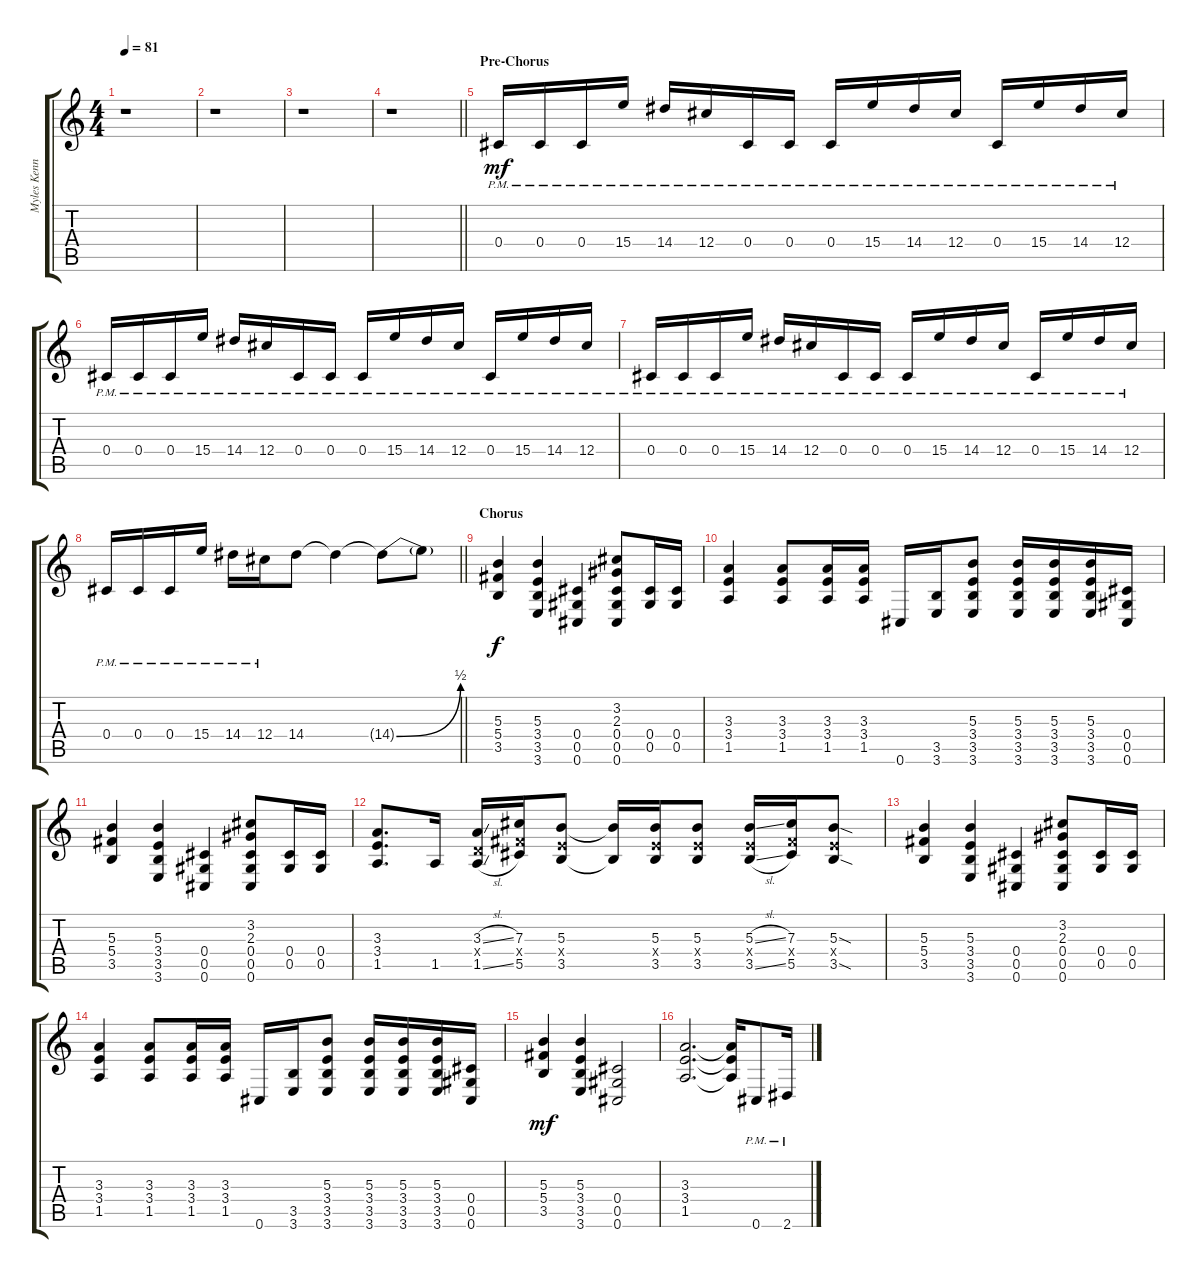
\track ("Myles Kennedy" "Myles Kenn") {instrument electricguitarclean}
\staff {score tabs}
\tuning (Eb4 Bb3 Gb3 Db3 Ab2 Db2) {hide}
\ts (4 4)
\tempo 81
\clef g2
\ks c
r.1{dy mf} |
r.1 |
r.1 |
\barLineRight lightlight
r.1 |
\section ("" "Pre-Chorus")
0.4{pm}.16 0.4{pm}.16 0.4{pm}.16 15.4{pm}.16 14.4{pm}.16 12.4{pm}.16 0.4{pm}.16 0.4{pm}.16 0.4{pm}.16 15.4{pm}.16 14.4{pm}.16 12.4{pm}.16 0.4{pm}.16 15.4{pm}.16 14.4{pm}.16 12.4{pm}.16 |
0.4{pm}.16 0.4{pm}.16 0.4{pm}.16 15.4{pm}.16 14.4{pm}.16 12.4{pm}.16 0.4{pm}.16 0.4{pm}.16 0.4{pm}.16 15.4{pm}.16 14.4{pm}.16 12.4{pm}.16 0.4{pm}.16 15.4{pm}.16 14.4{pm}.16 12.4{pm}.16 |
0.4{pm}.16 0.4{pm}.16 0.4{pm}.16 15.4{pm}.16 14.4{pm}.16 12.4{pm}.16 0.4{pm}.16 0.4{pm}.16 0.4{pm}.16 15.4{pm}.16 14.4{pm}.16 12.4{pm}.16 0.4{pm}.16 15.4{pm}.16 14.4{pm}.16 12.4{pm}.16 |
\barLineRight lightlight
0.4{pm}.16 0.4{pm}.16 0.4{pm}.16 15.4{pm}.16 14.4{pm}.16 12.4{pm}.16 14.4.8 14.4{t}.4 14.4{be (bend 0 0 60 2) t}.8 14.4{t}.8 |
\section ("" "Chorus")
(5.3 5.4 3.5).4{dy f} (5.3 3.4 3.5 3.6).4 (0.4 0.5 0.6).4 (3.2 2.3 0.4 0.5 0.6).8 (0.4 0.5).16 (0.4 0.5).16 |
(3.3 3.4 1.5).4 (3.3 3.4 1.5).8 (3.3 3.4 1.5).16 (3.3 3.4 1.5).16 0.6.16 (3.5 3.6).16 (5.3 3.4 3.5 3.6).8 (5.3 3.4 3.5 3.6).16 (5.3 3.4 3.5 3.6).16 (5.3 3.4 3.5 3.6).16 (0.4 0.5 0.6).16 |
(5.3 5.4 3.5).4 (5.3 3.4 3.5 3.6).4 (0.4 0.5 0.6).4 (3.2 2.3 0.4 0.5 0.6).8 (0.4 0.5).16 (0.4 0.5).16 |
(3.3 3.4 1.5).8{d} 1.5.16 (3.3{sl} 1.4{x} 1.5{sl}).16 (7.3 5.4{x} 5.5).16 (5.3 3.4{x} 3.5).8 (5.3{t} 3.5{t}).16 (5.3 3.4{x} 3.5).16 (5.3 3.4{x} 3.5).8 (5.3{sl} 3.4{x} 3.5{sl}).16 (7.3 5.4{x} 5.5).16 (5.3{sod} 3.4{x} 3.5{sod}).8 |
(5.3 5.4 3.5).4 (5.3 3.4 3.5 3.6).4 (0.4 0.5 0.6).4 (3.2 2.3 0.4 0.5 0.6).8 (0.4 0.5).16 (0.4 0.5).16 |
(3.3 3.4 1.5).4 (3.3 3.4 1.5).8 (3.3 3.4 1.5).16 (3.3 3.4 1.5).16 0.6.16 (3.5 3.6).16 (5.3 3.4 3.5 3.6).8 (5.3 3.4 3.5 3.6).16 (5.3 3.4 3.5 3.6).16 (5.3 3.4 3.5 3.6).16 (0.4 0.5 0.6).16 |
(5.3 5.4 3.5).4{dy mf} (5.3 3.4 3.5 3.6).4 (0.4 0.5 0.6).2 |
(3.3 3.4 1.5).2{d} (3.3{t} 3.4{t} 1.5{t}).16 0.6{pm}.8 2.6{pm}.16
